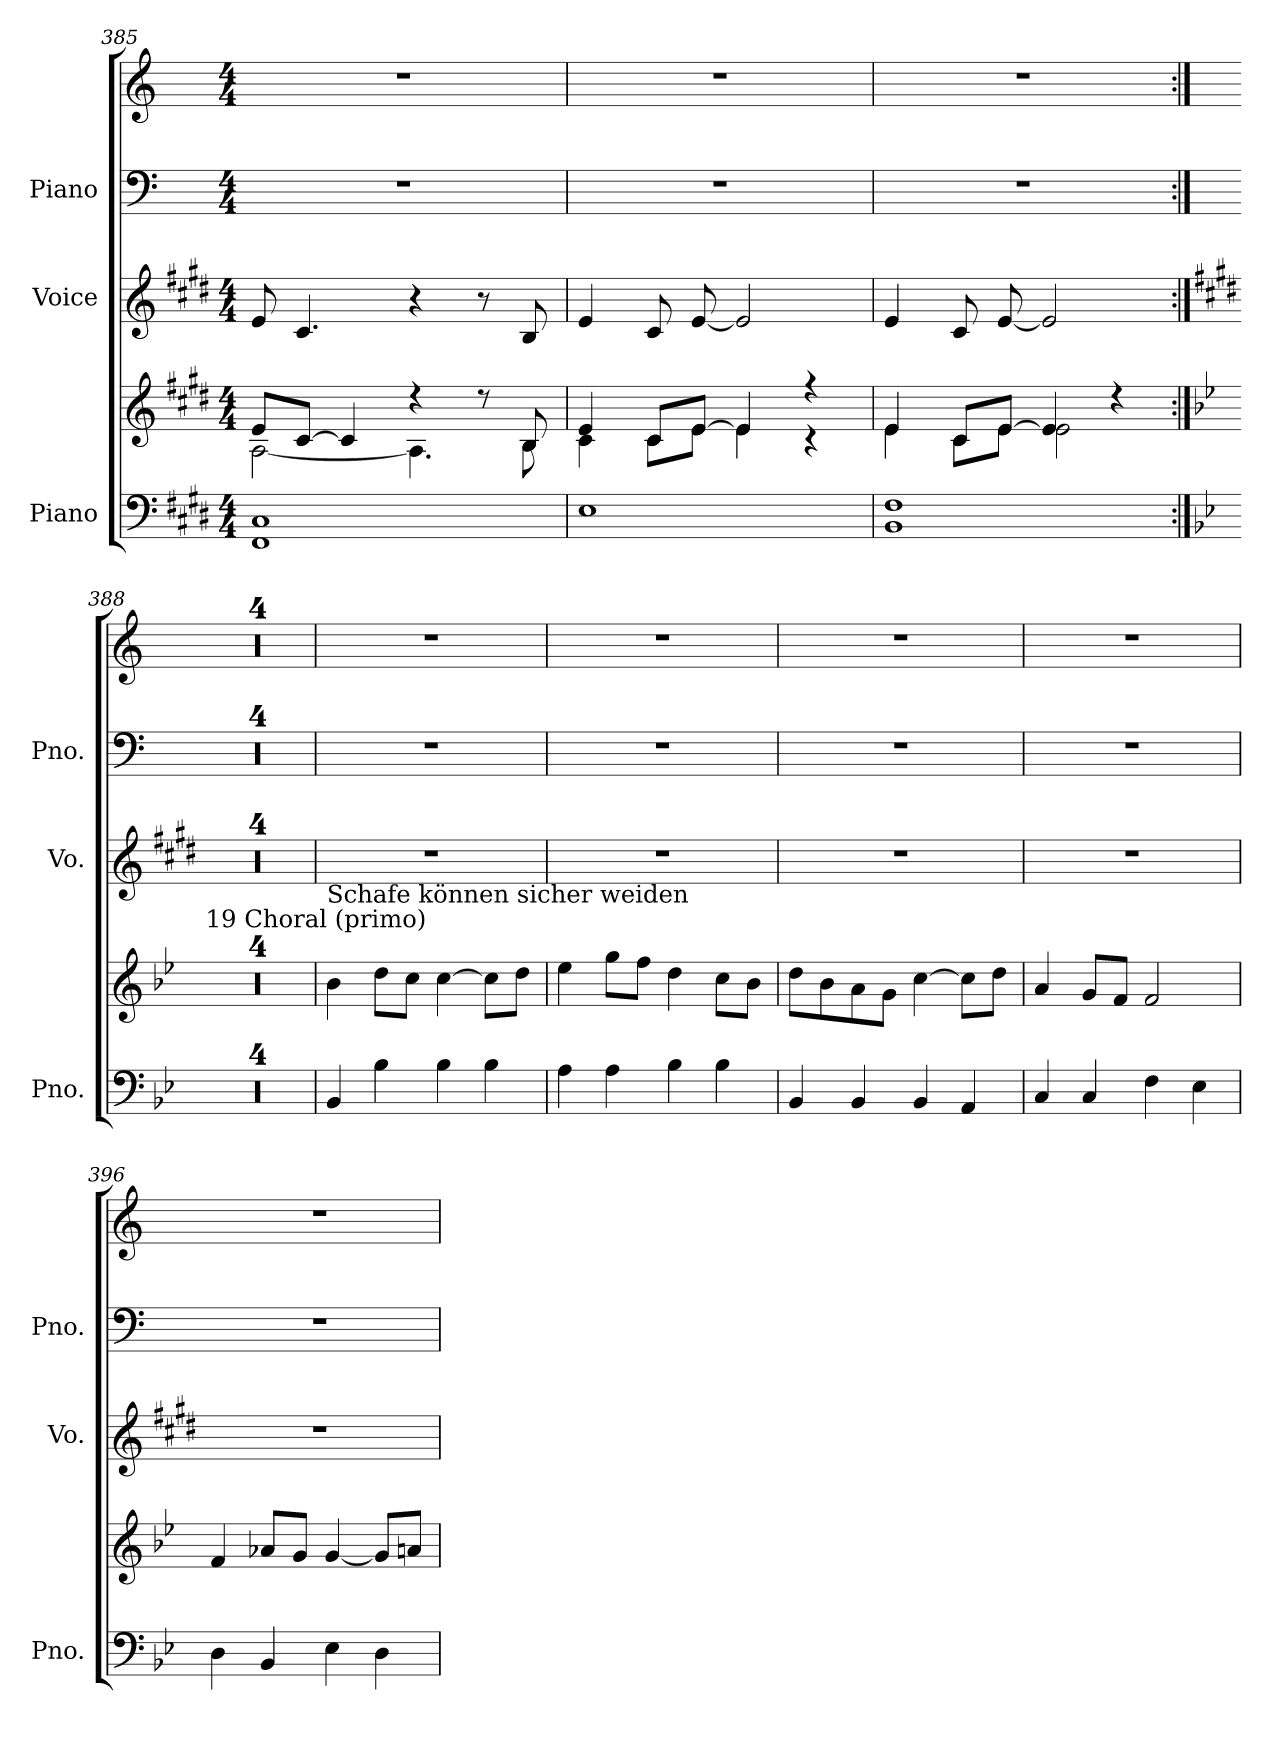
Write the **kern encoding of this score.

**kern	**kern	**kern	**kern	**kern
*part3	*part3	*part2	*part1	*part1
*staff5	*staff4	*staff3	*staff2	*staff1
*I"Piano	*	*I"Voice	*I"Piano	*
*I'Pno.	*	*I'Vo.	*I'Pno.	*
*clefF4	*clefG2	*clefG2	*clefF4	*clefG2
*k[f#c#g#d#]	*k[f#c#g#d#]	*k[f#c#g#d#]	*k[]	*k[]
*M4/4	*M4/4	*M4/4	*M4/4	*M4/4
=385	=385	=385	=385	=385
*	*^	*	*	*
1FF# 1C#	8e/L	[2A\	8e/	1r	1r
.	[8c#/J	.	4.c#/	.	.
.	4c#/]	.	.	.	.
.	4r	4.A\]	4r	.	.
.	8r	.	8r	.	.
.	8B/	8B\	8B/	.	.
!!LO:LB:g=z
=386	=386	=386	=386	=386	=386
1E	4e/	4c#\	4e/	1r	1r
.	8c#/L	8c#\L	8c#/	.	.
.	[8e/J	8e\J	[8e/	.	.
.	4e/]	4e\	2e/]	.	.
.	4r	4r	.	.	.
=387	=387	=387	=387	=387	=387
1BB 1F#	4e/	4e\	4e/	1r	1r
.	8c#/L	8c#\L	8c#/	.	.
.	[8e/J	8e\J	[8e/	.	.
.	4e/]	2e\	2e/]	.	.
.	4r	.	.	.	.
*	*v	*v	*	*	*
!!LO:PB:g=z
=388:|!	=388:|!	=388:|!	=388:|!	=388:|!
*k[b-e-]	*k[b-e-]	*	*	*
!	!LO:TX:a:t=19 Choral (primo)	!	!	!
1r	1r	1r	1r	1r
=389	=389	=389	=389	=389
1r	1r	1r	1r	1r
=390	=390	=390	=390	=390
1r	1r	1r	1r	1r
=391	=391	=391	=391	=391
1r	1r	1r	1r	1r
=392	=392	=392	=392	=392
!	!LO:TX:a:t=Schafe können sicher weiden	!	!	!
4BB-/	4b-\	1r	1r	1r
4B-\	8dd\L	.	.	.
.	8cc\J	.	.	.
4B-\	[4cc\	.	.	.
4B-\	8cc\L]	.	.	.
.	8dd\J	.	.	.
=393	=393	=393	=393	=393
4A\	4ee-\	1r	1r	1r
4A\	8gg\L	.	.	.
.	8ff\J	.	.	.
4B-\	4dd\	.	.	.
4B-\	8cc\L	.	.	.
.	8b-\J	.	.	.
=394	=394	=394	=394	=394
4BB-/	8dd\L	1r	1r	1r
.	8b-\	.	.	.
4BB-/	8a\	.	.	.
.	8g\J	.	.	.
4BB-/	[4cc\	.	.	.
4AA/	8cc\L]	.	.	.
.	8dd\J	.	.	.
=395	=395	=395	=395	=395
4C/	4a/	1r	1r	1r
4C/	8g/L	.	.	.
.	8f/J	.	.	.
4F\	2f/	.	.	.
4E-\	.	.	.	.
!!LO:LB:g=z
=396	=396	=396	=396	=396
4D\	4f/	1r	1r	1r
4BB-/	8a-X/L	.	.	.
.	8g/J	.	.	.
4E-\	[4g/	.	.	.
4D\	8g/L]	.	.	.
.	8an/J	.	.	.
=	=	=	=	=
*-	*-	*-	*-	*-
